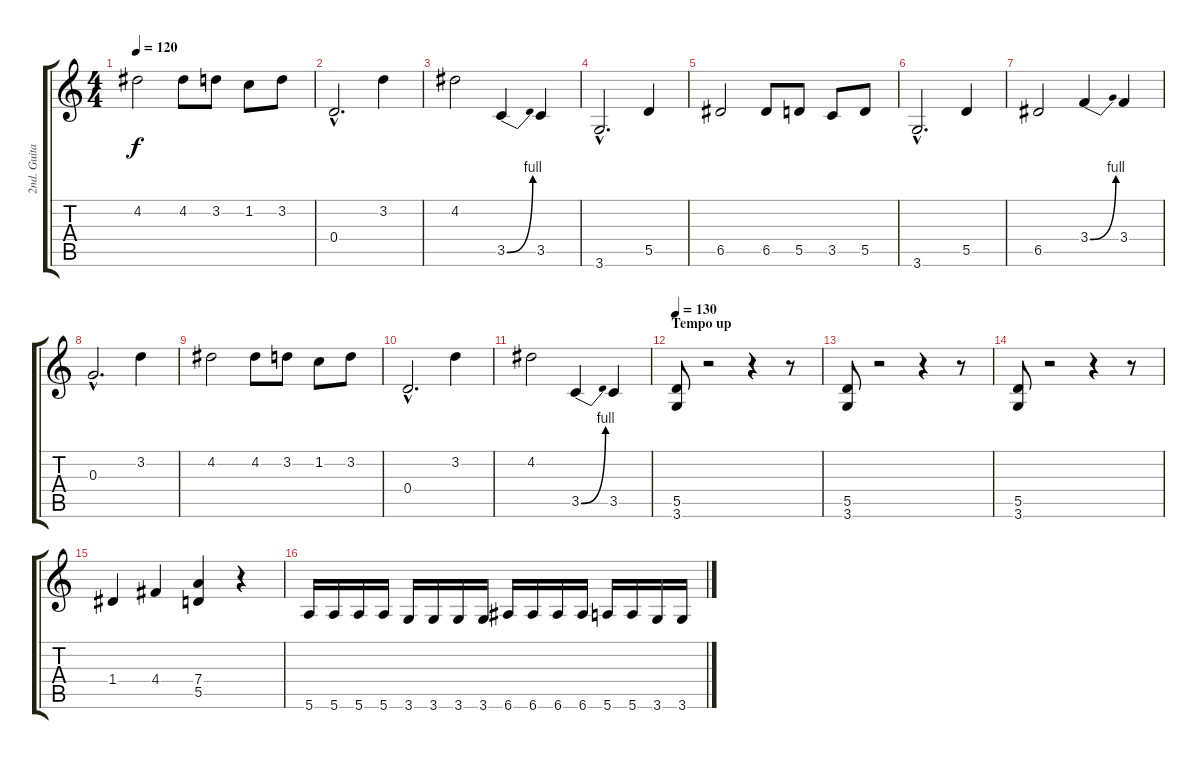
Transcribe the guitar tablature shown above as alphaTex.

\track ("2nd. Guitar" "2nd. Guita") {instrument distortionguitar}
\staff {score tabs}
\tuning (E4 B3 G3 D3 A2 E2) {hide}
\ts (4 4)
\tempo 120
\clef g2
\ks c
4.2.2{dy f} 4.2.8 3.2.8 1.2.8 3.2.8 |
0.4{hac}.2{d} 3.2.4 |
4.2.2 3.5{be (bend 0 0 60 4)}.4 3.5.4 |
3.6{hac}.2{d} 5.5.4 |
6.5.2 6.5.8 5.5.8 3.5.8 5.5.8 |
3.6{hac}.2{d} 5.5.4 |
6.5.2 3.4{be (bend 0 0 60 4)}.4 3.4.4 |
0.3{hac}.2{d} 3.2.4 |
4.2.2 4.2.8 3.2.8 1.2.8 3.2.8 |
0.4{hac}.2{d} 3.2.4 |
4.2.2 3.5{be (bend 0 0 60 4)}.4 3.5.4 |
\section ("" "Tempo up")
\tempo 130
(5.5 3.6).8 r.2 r.4 r.8 |
(5.5 3.6).8 r.2 r.4 r.8 |
(5.5 3.6).8 r.2 r.4 r.8 |
1.4.4 4.4.4 (7.4 5.5).4 r.4 |
5.6.16 5.6.16 5.6.16 5.6.16 3.6.16 3.6.16 3.6.16 3.6.16 6.6.16 6.6.16 6.6.16 6.6.16 5.6.16 5.6.16 3.6.16 3.6.16
